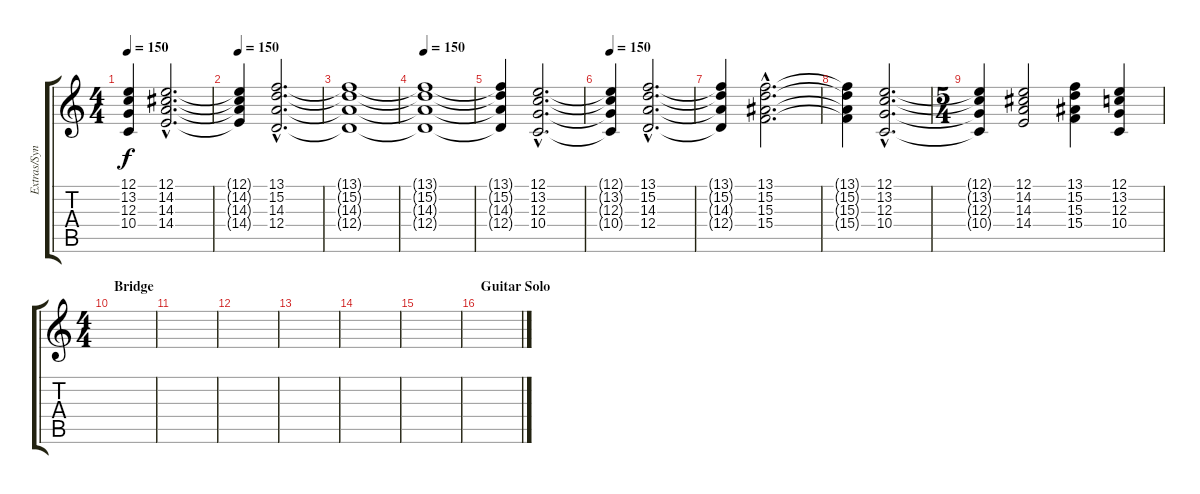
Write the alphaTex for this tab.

\track ("Extras/Synth" "Extras/Syn") {instrument stringensemble1}
\staff {score tabs}
\tuning (E4 B3 G3 D3 A2 E2) {hide}
\ts (4 4)
\tempo 150
\clef g2
\ks c
(12.1{t} 13.2{t} 12.3{t} 10.4{t}).4{dy f} (12.1{hac} 14.2{hac} 14.3{hac} 14.4{hac}).2{d} |
\tempo 150
(12.1{t} 14.2{t} 14.3{t} 14.4{t}).4 (13.1{hac} 15.2{hac} 14.3{hac} 12.4{hac}).2{d} |
(13.1{t} 15.2{t} 14.3{t} 12.4{t}).1 |
\tempo 150
(13.1{t} 15.2{t} 14.3{t} 12.4{t}).1 |
(13.1{t} 15.2{t} 14.3{t} 12.4{t}).4 (12.1{hac} 13.2{hac} 12.3{hac} 10.4{hac}).2{d} |
\tempo 150
(12.1{t} 13.2{t} 12.3{t} 10.4{t}).4 (13.1{hac} 15.2{hac} 14.3{hac} 12.4{hac}).2{d} |
(13.1{t} 15.2{t} 14.3{t} 12.4{t}).4 (13.1{hac} 15.2{hac} 15.3{hac} 15.4{hac}).2{d} |
(13.1{t} 15.2{t} 15.3{t} 15.4{t}).4 (12.1{hac} 13.2{hac} 12.3{hac} 10.4{hac}).2{d} |
\ts (5 4)
(12.1{t} 13.2{t} 12.3{t} 10.4{t}).4 (12.1 14.2 14.3 14.4).2 (13.1 15.2 15.3 15.4).4 (12.1 13.2 12.3 10.4).4 |
\ts (4 4)
\section ("" "Bridge")
|
|
|
|
|
|
\section ("" "Guitar Solo")
